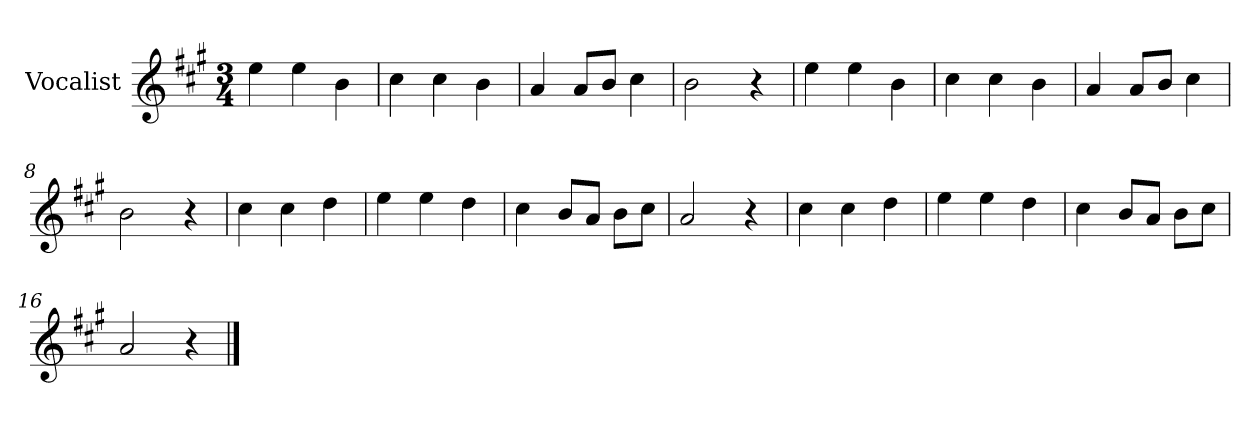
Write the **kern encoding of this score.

**kern
*part1
*staff1
*I"Vocalist
*k[f#c#g#]
*A:
*M3/4
=1
4ee
4ee
4b
=2
4cc#
4cc#
4b
=3
4a
8aL
8bJ
4cc#
=4
2b
4r
=5
4ee
4ee
4b
=6
4cc#
4cc#
4b
=7
4a
8aL
8bJ
4cc#
=8
2b
4r
=9
4cc#
4cc#
4dd
=10
4ee
4ee
4dd
=11
4cc#
8bL
8aJ
8bL
8cc#J
=12
2a
4r
=13
4cc#
4cc#
4dd
=14
4ee
4ee
4dd
=15
4cc#
8bL
8aJ
8bL
8cc#J
=16
2a
4r
==
*-
